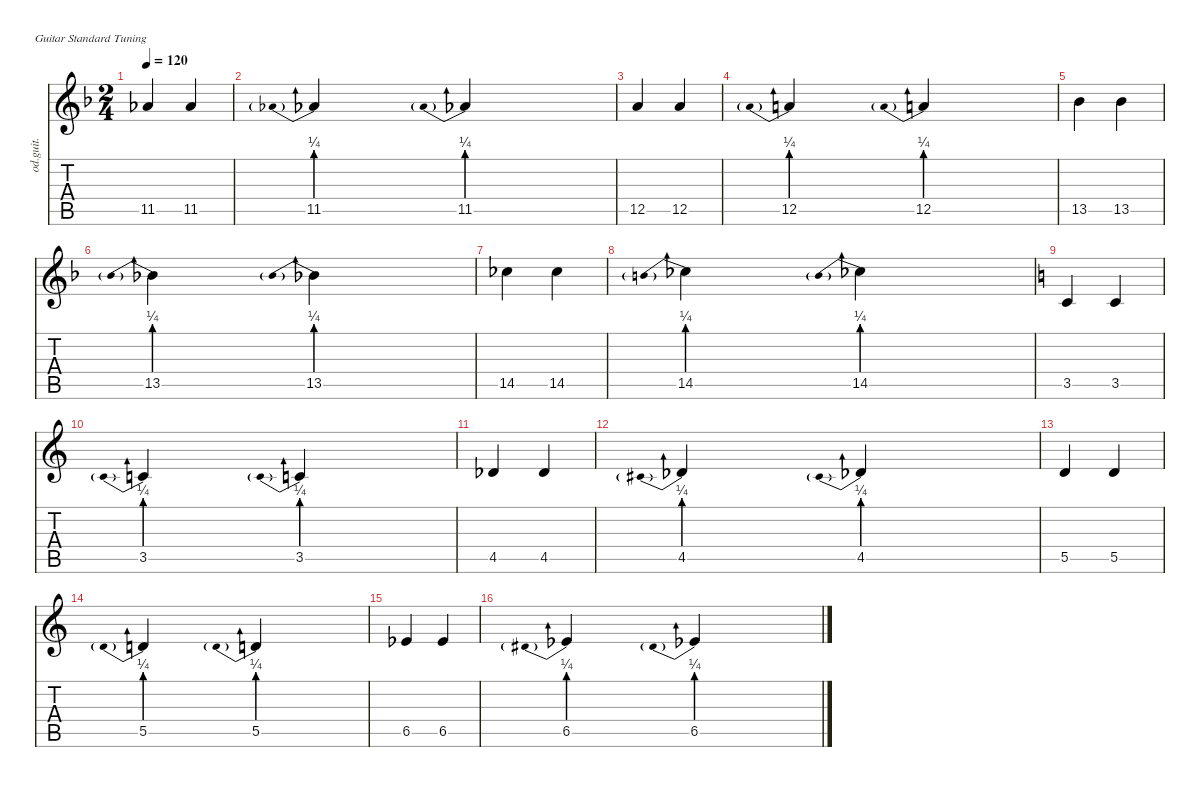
\defaultSystemsLayout 4
\hideDynamics
\bracketExtendMode nobrackets
\otherSystemsTrackNameOrientation horizontal
\track ("Overdriven Guitar" "od.guit.") {instrument overdrivenguitar}
\staff {score tabs}
\tuning (E4 B3 G3 D3 A2 E2)
\ts (2 4)
\tempo 120
\clef g2
\ks f
11.5{acc b}.4{dy mf beam Up} 11.5{acc b}.4{beam Up} |
11.5{be (prebend 0 1 60 1) acc b}.4{beam Up} 11.5{be (prebend 0 1 60 1) acc b}.4{beam Up} |
12.5{acc forcenatural}.4{beam Up} 12.5{acc forcenatural}.4{beam Up} |
12.5{be (prebend 0 1 60 1) acc forcenatural}.4{beam Up} 12.5{be (prebend 0 1 60 1) acc forcenatural}.4{beam Up} |
13.5{acc b}.4{beam Down} 13.5{acc b}.4{beam Down} |
13.5{be (prebend 0 1 60 1) acc b}.4{beam Down} 13.5{be (prebend 0 1 60 1) acc b}.4{beam Down} |
14.5{acc b}.4{beam Down} 14.5{acc b}.4{beam Down} |
14.5{be (prebend 0 1 60 1) acc b}.4{beam Down} 14.5{be (prebend 0 1 60 1) acc b}.4{beam Down} |
\ks c
3.5.4{beam Up} 3.5.4{beam Up} |
3.5{be (prebend 0 1 60 1)}.4{beam Up} 3.5{be (prebend 0 1 60 1)}.4{beam Up} |
4.5{acc b}.4{beam Up} 4.5{acc b}.4{beam Up} |
4.5{be (prebend 0 1 60 1) acc b}.4{beam Up} 4.5{be (prebend 0 1 60 1) acc b}.4{beam Up} |
5.5.4{beam Up} 5.5.4{beam Up} |
5.5{be (prebend 0 1 60 1)}.4{beam Up} 5.5{be (prebend 0 1 60 1)}.4{beam Up} |
6.5{acc b}.4{beam Up} 6.5{acc b}.4{beam Up} |
6.5{be (prebend 0 1 60 1) acc b}.4{beam Up} 6.5{be (prebend 0 1 60 1) acc b}.4{beam Up}
